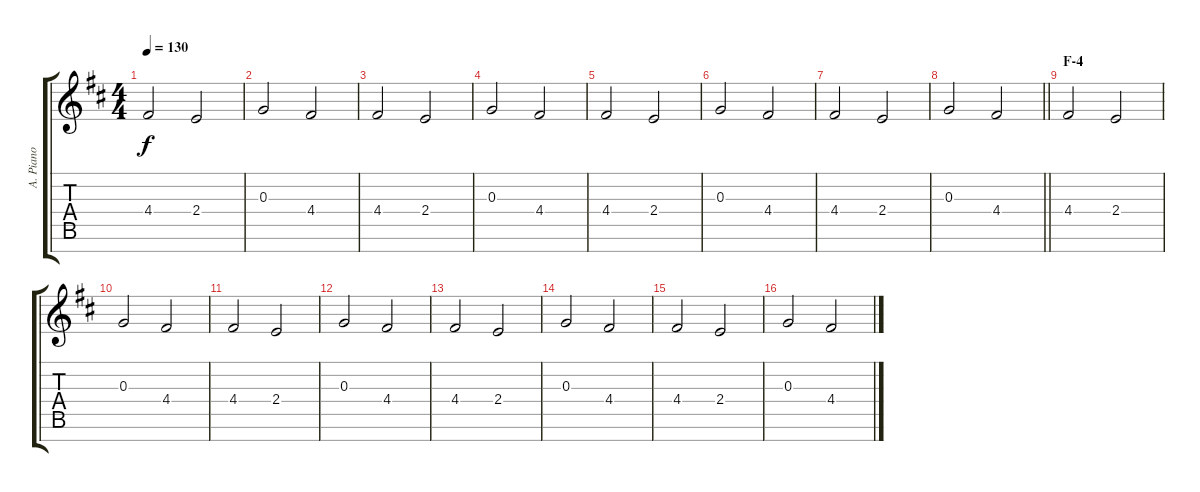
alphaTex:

\track ("A. Piano" "A. Piano") {instrument acousticgrandpiano}
\staff {score tabs}
\tuning (E5 B4 G4 D4 A3 E3 B2) {hide}
\ts (4 4)
\tempo 130
\clef g2
\ks d
4.4.2{dy f} 2.4.2 |
0.3.2 4.4.2 |
4.4.2 2.4.2 |
0.3.2 4.4.2 |
4.4.2 2.4.2 |
0.3.2 4.4.2 |
4.4.2 2.4.2 |
\barLineRight lightlight
0.3.2 4.4.2 |
\section ("" "F-4")
4.4.2 2.4.2 |
0.3.2 4.4.2 |
4.4.2 2.4.2 |
0.3.2 4.4.2 |
4.4.2 2.4.2 |
0.3.2 4.4.2 |
4.4.2 2.4.2 |
0.3.2 4.4.2
